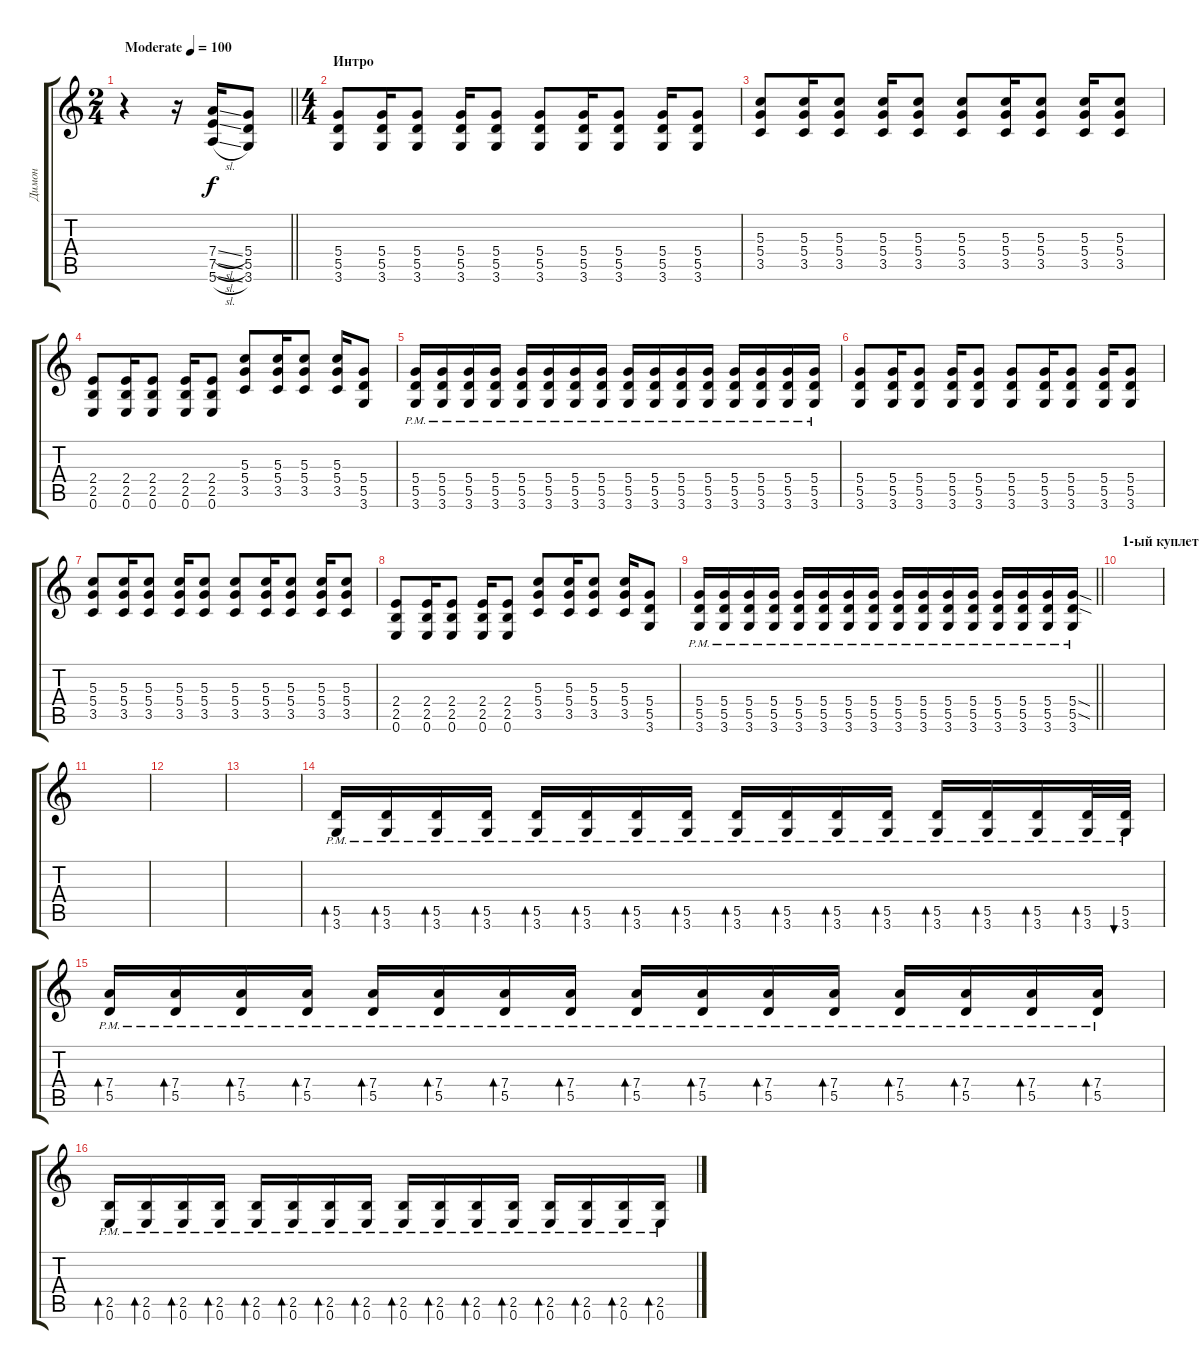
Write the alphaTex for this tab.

\track ("Димон" "Димон") {instrument distortionguitar}
\staff {score tabs}
\tuning (E4 B3 G3 D3 A2 E2) {hide}
\ts (2 4)
\tempo (100 "Moderate")
\clef g2
\barLineRight lightlight
\ks c
r.4{dy f instrument distortionguitar} r.16 (7.4{sl} 7.5{sl} 5.6{sl}).16 (5.4 5.5 3.6).8 |
\ts (4 4)
\section ("" "Интро")
(5.4 5.5 3.6).8 (5.4 5.5 3.6).16 (5.4 5.5 3.6).8 (5.4 5.5 3.6).16 (5.4 5.5 3.6).8 (5.4 5.5 3.6).8 (5.4 5.5 3.6).16 (5.4 5.5 3.6).8 (5.4 5.5 3.6).16 (5.4 5.5 3.6).8 |
(5.3 5.4 3.5).8 (5.3 5.4 3.5).16 (5.3 5.4 3.5).8 (5.3 5.4 3.5).16 (5.3 5.4 3.5).8 (5.3 5.4 3.5).8 (5.3 5.4 3.5).16 (5.3 5.4 3.5).8 (5.3 5.4 3.5).16 (5.3 5.4 3.5).8 |
(2.4 2.5 0.6).8 (2.4 2.5 0.6).16 (2.4 2.5 0.6).8 (2.4 2.5 0.6).16 (2.4 2.5 0.6).8 (5.3 5.4 3.5).8 (5.3 5.4 3.5).16 (5.3 5.4 3.5).8 (5.3 5.4 3.5).16 (5.4 5.5 3.6).8 |
(5.4{pm} 5.5{pm} 3.6{pm}).16 (5.4{pm} 5.5{pm} 3.6{pm}).16 (5.4{pm} 5.5{pm} 3.6{pm}).16 (5.4{pm} 5.5{pm} 3.6{pm}).16 (5.4{pm} 5.5{pm} 3.6{pm}).16 (5.4{pm} 5.5{pm} 3.6{pm}).16 (5.4{pm} 5.5{pm} 3.6{pm}).16 (5.4{pm} 5.5{pm} 3.6{pm}).16 (5.4{pm} 5.5{pm} 3.6{pm}).16 (5.4{pm} 5.5{pm} 3.6{pm}).16 (5.4{pm} 5.5{pm} 3.6{pm}).16 (5.4{pm} 5.5{pm} 3.6{pm}).16 (5.4{pm} 5.5{pm} 3.6{pm}).16 (5.4{pm} 5.5{pm} 3.6{pm}).16 (5.4{pm} 5.5{pm} 3.6{pm}).16 (5.4{pm} 5.5{pm} 3.6{pm}).16 |
(5.4 5.5 3.6).8 (5.4 5.5 3.6).16 (5.4 5.5 3.6).8 (5.4 5.5 3.6).16 (5.4 5.5 3.6).8 (5.4 5.5 3.6).8 (5.4 5.5 3.6).16 (5.4 5.5 3.6).8 (5.4 5.5 3.6).16 (5.4 5.5 3.6).8 |
(5.3 5.4 3.5).8 (5.3 5.4 3.5).16 (5.3 5.4 3.5).8 (5.3 5.4 3.5).16 (5.3 5.4 3.5).8 (5.3 5.4 3.5).8 (5.3 5.4 3.5).16 (5.3 5.4 3.5).8 (5.3 5.4 3.5).16 (5.3 5.4 3.5).8 |
(2.4 2.5 0.6).8 (2.4 2.5 0.6).16 (2.4 2.5 0.6).8 (2.4 2.5 0.6).16 (2.4 2.5 0.6).8 (5.3 5.4 3.5).8 (5.3 5.4 3.5).16 (5.3 5.4 3.5).8 (5.3 5.4 3.5).16 (5.4 5.5 3.6).8 |
\barLineRight lightlight
(5.4{pm} 5.5{pm} 3.6{pm}).16 (5.4{pm} 5.5{pm} 3.6{pm}).16 (5.4{pm} 5.5{pm} 3.6{pm}).16 (5.4{pm} 5.5{pm} 3.6{pm}).16 (5.4{pm} 5.5{pm} 3.6{pm}).16 (5.4{pm} 5.5{pm} 3.6{pm}).16 (5.4{pm} 5.5{pm} 3.6{pm}).16 (5.4{pm} 5.5{pm} 3.6{pm}).16 (5.4{pm} 5.5{pm} 3.6{pm}).16 (5.4{pm} 5.5{pm} 3.6{pm}).16 (5.4{pm} 5.5{pm} 3.6{pm}).16 (5.4{pm} 5.5{pm} 3.6{pm}).16 (5.4{pm} 5.5{pm} 3.6{pm}).16 (5.4{pm} 5.5{pm} 3.6{pm}).16 (5.4{pm} 5.5{pm} 3.6{pm}).16 (5.4{sod pm} 5.5{sod pm} 3.6{pm}).16 |
\section ("" "1-ый куплет")
|
|
|
|
(5.5{pm} 3.6{pm}).16{bd 60} (5.5{pm} 3.6{pm}).16{bd 60} (5.5{pm} 3.6{pm}).16{bd 60} (5.5{pm} 3.6{pm}).16{bd 60} (5.5{pm} 3.6{pm}).16{bd 60} (5.5{pm} 3.6{pm}).16{bd 60} (5.5{pm} 3.6{pm}).16{bd 60} (5.5{pm} 3.6{pm}).16{bd 60} (5.5{pm} 3.6{pm}).16{bd 60} (5.5{pm} 3.6{pm}).16{bd 60} (5.5{pm} 3.6{pm}).16{bd 60} (5.5{pm} 3.6{pm}).16{bd 60} (5.5{pm} 3.6{pm}).16{bd 60} (5.5{pm} 3.6{pm}).16{bd 60} (5.5{pm} 3.6{pm}).16{bd 60} (5.5{pm} 3.6{pm}).32{bd 60} (5.5{pm} 3.6{pm}).32{bu 60} |
(7.4{pm} 5.5{pm}).16{bd 60} (7.4{pm} 5.5{pm}).16{bd 60} (7.4{pm} 5.5{pm}).16{bd 60} (7.4{pm} 5.5{pm}).16{bd 60} (7.4{pm} 5.5{pm}).16{bd 60} (7.4{pm} 5.5{pm}).16{bd 60} (7.4{pm} 5.5{pm}).16{bd 60} (7.4{pm} 5.5{pm}).16{bd 60} (7.4{pm} 5.5{pm}).16{bd 60} (7.4{pm} 5.5{pm}).16{bd 60} (7.4{pm} 5.5{pm}).16{bd 60} (7.4{pm} 5.5{pm}).16{bd 60} (7.4{pm} 5.5{pm}).16{bd 60} (7.4{pm} 5.5{pm}).16{bd 60} (7.4{pm} 5.5{pm}).16{bd 60} (7.4{pm} 5.5{pm}).16{bd 60} |
(2.5{pm} 0.6{pm}).16{bd 60} (2.5{pm} 0.6{pm}).16{bd 60} (2.5{pm} 0.6{pm}).16{bd 60} (2.5{pm} 0.6{pm}).16{bd 60} (2.5{pm} 0.6{pm}).16{bd 60} (2.5{pm} 0.6{pm}).16{bd 60} (2.5{pm} 0.6{pm}).16{bd 60} (2.5{pm} 0.6{pm}).16{bd 60} (2.5{pm} 0.6{pm}).16{bd 60} (2.5{pm} 0.6{pm}).16{bd 60} (2.5{pm} 0.6{pm}).16{bd 60} (2.5{pm} 0.6{pm}).16{bd 60} (2.5{pm} 0.6{pm}).16{bd 60} (2.5{pm} 0.6{pm}).16{bd 60} (2.5{pm} 0.6{pm}).16{bd 60} (2.5{pm} 0.6{pm}).16{bd 60}
